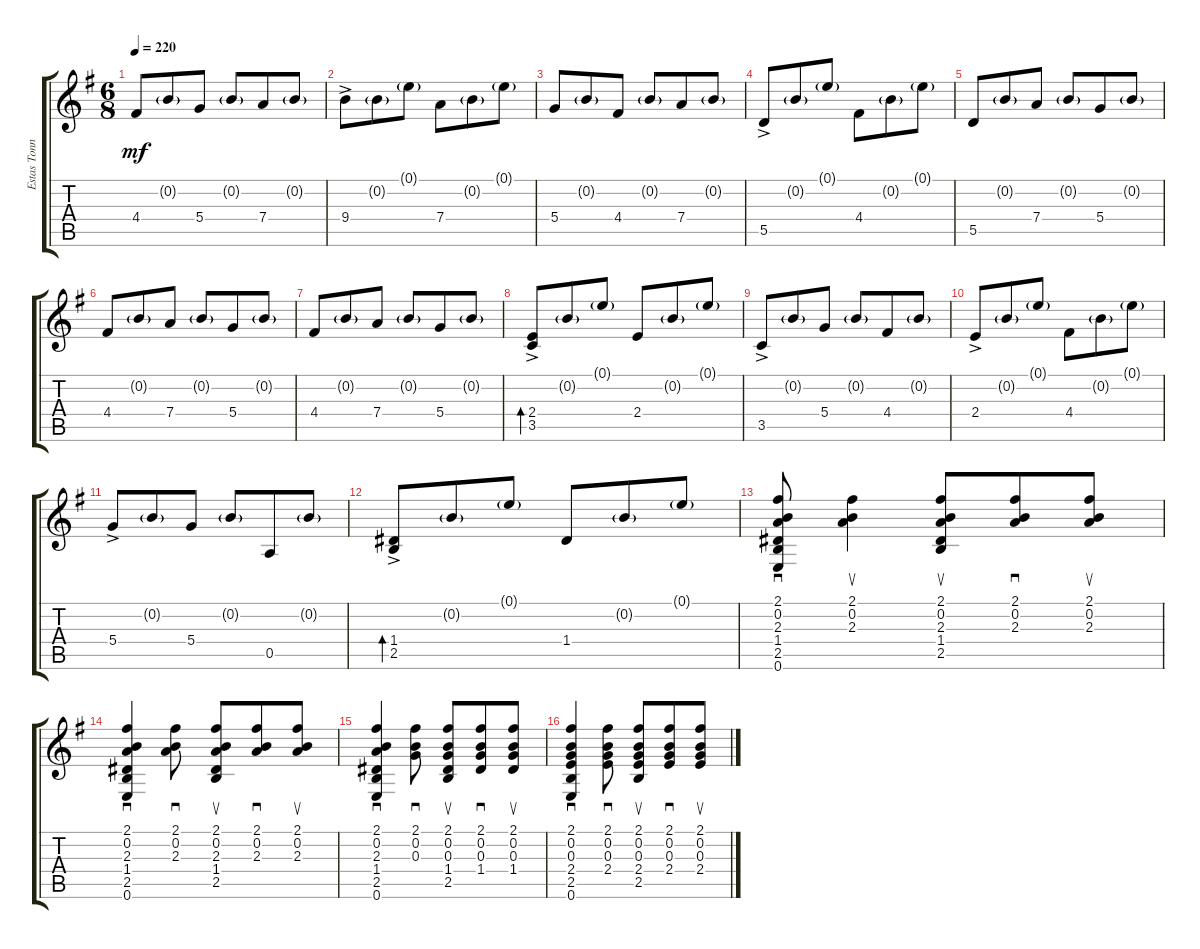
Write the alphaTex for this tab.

\track ("Estas Tonné" "Estas Tonn") {instrument acousticguitarnylon}
\staff {score tabs}
\tuning (E4 B3 G3 D3 A2 E2) {hide}
\ts (6 8)
\tempo 220
\clef g2
\ks eminor
4.4.8{dy mf} 0.2{g}.8 5.4.8 0.2{g}.8 7.4.8 0.2{g}.8 |
9.4{ac}.8 0.2{g}.8 0.1{g}.8 7.4.8 0.2{g}.8 0.1{g}.8 |
5.4.8 0.2{g}.8 4.4.8 0.2{g}.8 7.4.8 0.2{g}.8 |
5.5{ac}.8 0.2{g}.8 0.1{g}.8 4.4.8 0.2{g}.8 0.1{g}.8 |
5.5.8 0.2{g}.8 7.4.8 0.2{g}.8 5.4.8 0.2{g}.8 |
4.4.8 0.2{g}.8 7.4.8 0.2{g}.8 5.4.8 0.2{g}.8 |
4.4.8 0.2{g}.8 7.4.8 0.2{g}.8 5.4.8 0.2{g}.8 |
(2.4 3.5{ac}).8{bd 30} 0.2{g}.8 0.1{g}.8 2.4.8 0.2{g}.8 0.1{g}.8 |
3.5{ac}.8 0.2{g}.8 5.4.8 0.2{g}.8 4.4.8 0.2{g}.8 |
2.4{ac}.8 0.2{g}.8 0.1{g}.8 4.4.8 0.2{g}.8 0.1{g}.8 |
5.4{ac}.8 0.2{g}.8 5.4.8 0.2{g}.8 0.5.8 0.2{g}.8 |
(1.4 2.5{ac}).8{bd 30} 0.2{g}.8 0.1{g}.8 1.4.8 0.2{g}.8 0.1{g}.8 |
(2.1 0.2 2.3 1.4 2.5 0.6).8{sd} (2.1 0.2 2.3).4{su} (2.1 0.2 2.3 1.4 2.5).8{su} (2.1 0.2 2.3).8{sd} (2.1 0.2 2.3).8{su} |
(2.1 0.2 2.3 1.4 2.5 0.6).4{sd} (2.1 0.2 2.3).8{sd} (2.1 0.2 2.3 1.4 2.5).8{su} (2.1 0.2 2.3).8{sd} (2.1 0.2 2.3).8{su} |
(2.1 0.2 2.3 1.4 2.5 0.6).4{sd} (2.1 0.2 0.3).8{sd} (2.1 0.2 0.3 1.4 2.5).8{su} (2.1 0.2 0.3 1.4).8{sd} (2.1 0.2 0.3 1.4).8{su} |
(2.1 0.2 0.3 2.4 2.5 0.6).4{sd} (2.1 0.2 0.3 2.4).8{sd} (2.1 0.2 0.3 2.4 2.5).8{su} (2.1 0.2 0.3 2.4).8{sd} (2.1 0.2 0.3 2.4).8{su}
